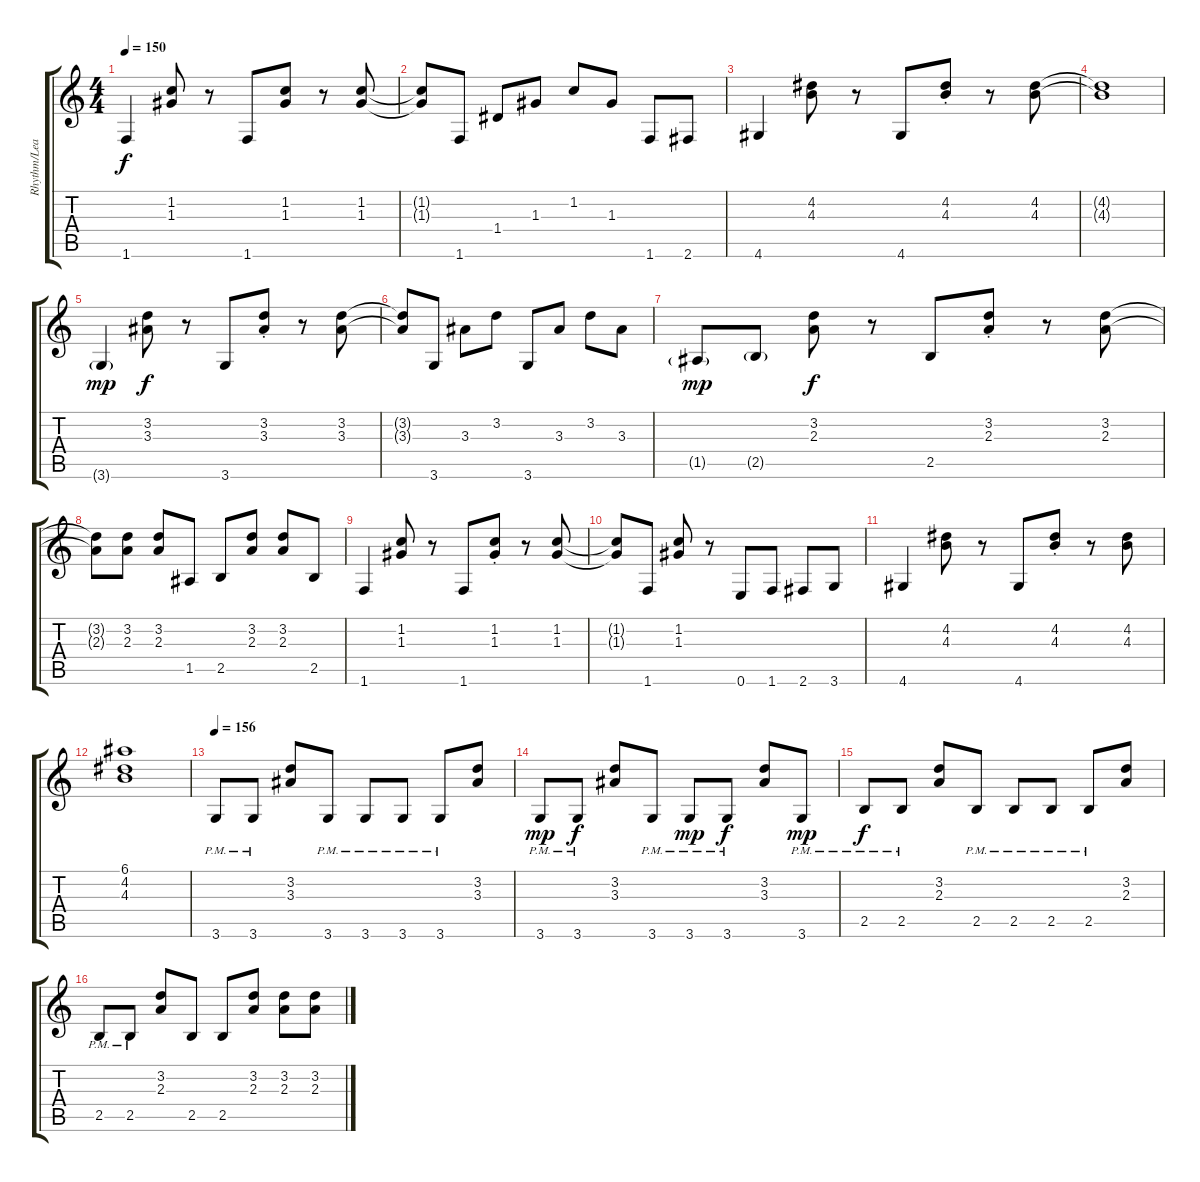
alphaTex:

\track ("Rhythm/Lead Guitar" "Rhythm/Lea") {instrument distortionguitar}
\staff {score tabs}
\tuning (E4 B3 G3 D3 A2 E2) {hide}
\ts (4 4)
\tempo 150
\clef g2
\ks c
1.6.4{dy f} (1.2 1.3).8 r.8 1.6.8 (1.2 1.3).8 r.8 (1.2 1.3).8 |
(1.2{t} 1.3{t}).8 1.6.8 1.4.8 1.3.8 1.2.8 1.3.8 1.6.8 2.6.8 |
4.6.4 (4.2 4.3).8 r.8 4.6.8 (4.2{st} 4.3{st}).8 r.8 (4.2 4.3).8 |
(4.2{t} 4.3{t}).1 |
3.6{g}.4{dy mp instrument electricguitarclean} (3.2 3.3).8{dy f} r.8 3.6.8 (3.2{st} 3.3{st}).8 r.8 (3.2 3.3).8 |
(3.2{t} 3.3{t}).8 3.6.8 3.3.8 3.2.8 3.6.8 3.3.8 3.2.8 3.3.8 |
1.5{g}.8{dy mp} 2.5{g}.8 (3.2 2.3).8{dy f} r.8 2.5.8 (3.2{st} 2.3{st}).8 r.8 (3.2 2.3).8 |
(3.2{t} 2.3{t}).8 (3.2 2.3).8 (3.2 2.3).8 1.5.8 2.5.8 (3.2 2.3).8 (3.2 2.3).8 2.5.8 |
1.6.4 (1.2 1.3).8 r.8 1.6.8 (1.2{st} 1.3{st}).8 r.8 (1.2 1.3).8 |
(1.2{t} 1.3{t}).8 1.6.8 (1.2 1.3).8 r.8 0.6.8 1.6.8 2.6.8 3.6.8 |
4.6.4 (4.2 4.3).8 r.8 4.6.8 (4.2{st} 4.3{st}).8 r.8 (4.2 4.3).8 |
(6.1 4.2 4.3).1 |
\tempo 156
3.6{pm}.8{instrument distortionguitar} 3.6{pm}.8 (3.2 3.3).8 3.6{pm}.8 3.6{pm}.8 3.6{pm}.8 3.6{pm}.8 (3.2 3.3).8 |
3.6{pm}.8{dy mp} 3.6{pm}.8{dy f} (3.2 3.3).8 3.6{pm}.8 3.6{pm}.8{dy mp} 3.6{pm}.8{dy f} (3.2 3.3).8 3.6{pm}.8{dy mp} |
2.5{pm}.8{dy f} 2.5{pm}.8 (3.2 2.3).8 2.5{pm}.8 2.5{pm}.8 2.5{pm}.8 2.5{pm}.8 (3.2 2.3).8 |
2.5{pm}.8 2.5{pm}.8 (3.2 2.3).8 2.5.8 2.5.8 (3.2 2.3).8 (3.2 2.3).8 (3.2 2.3).8
